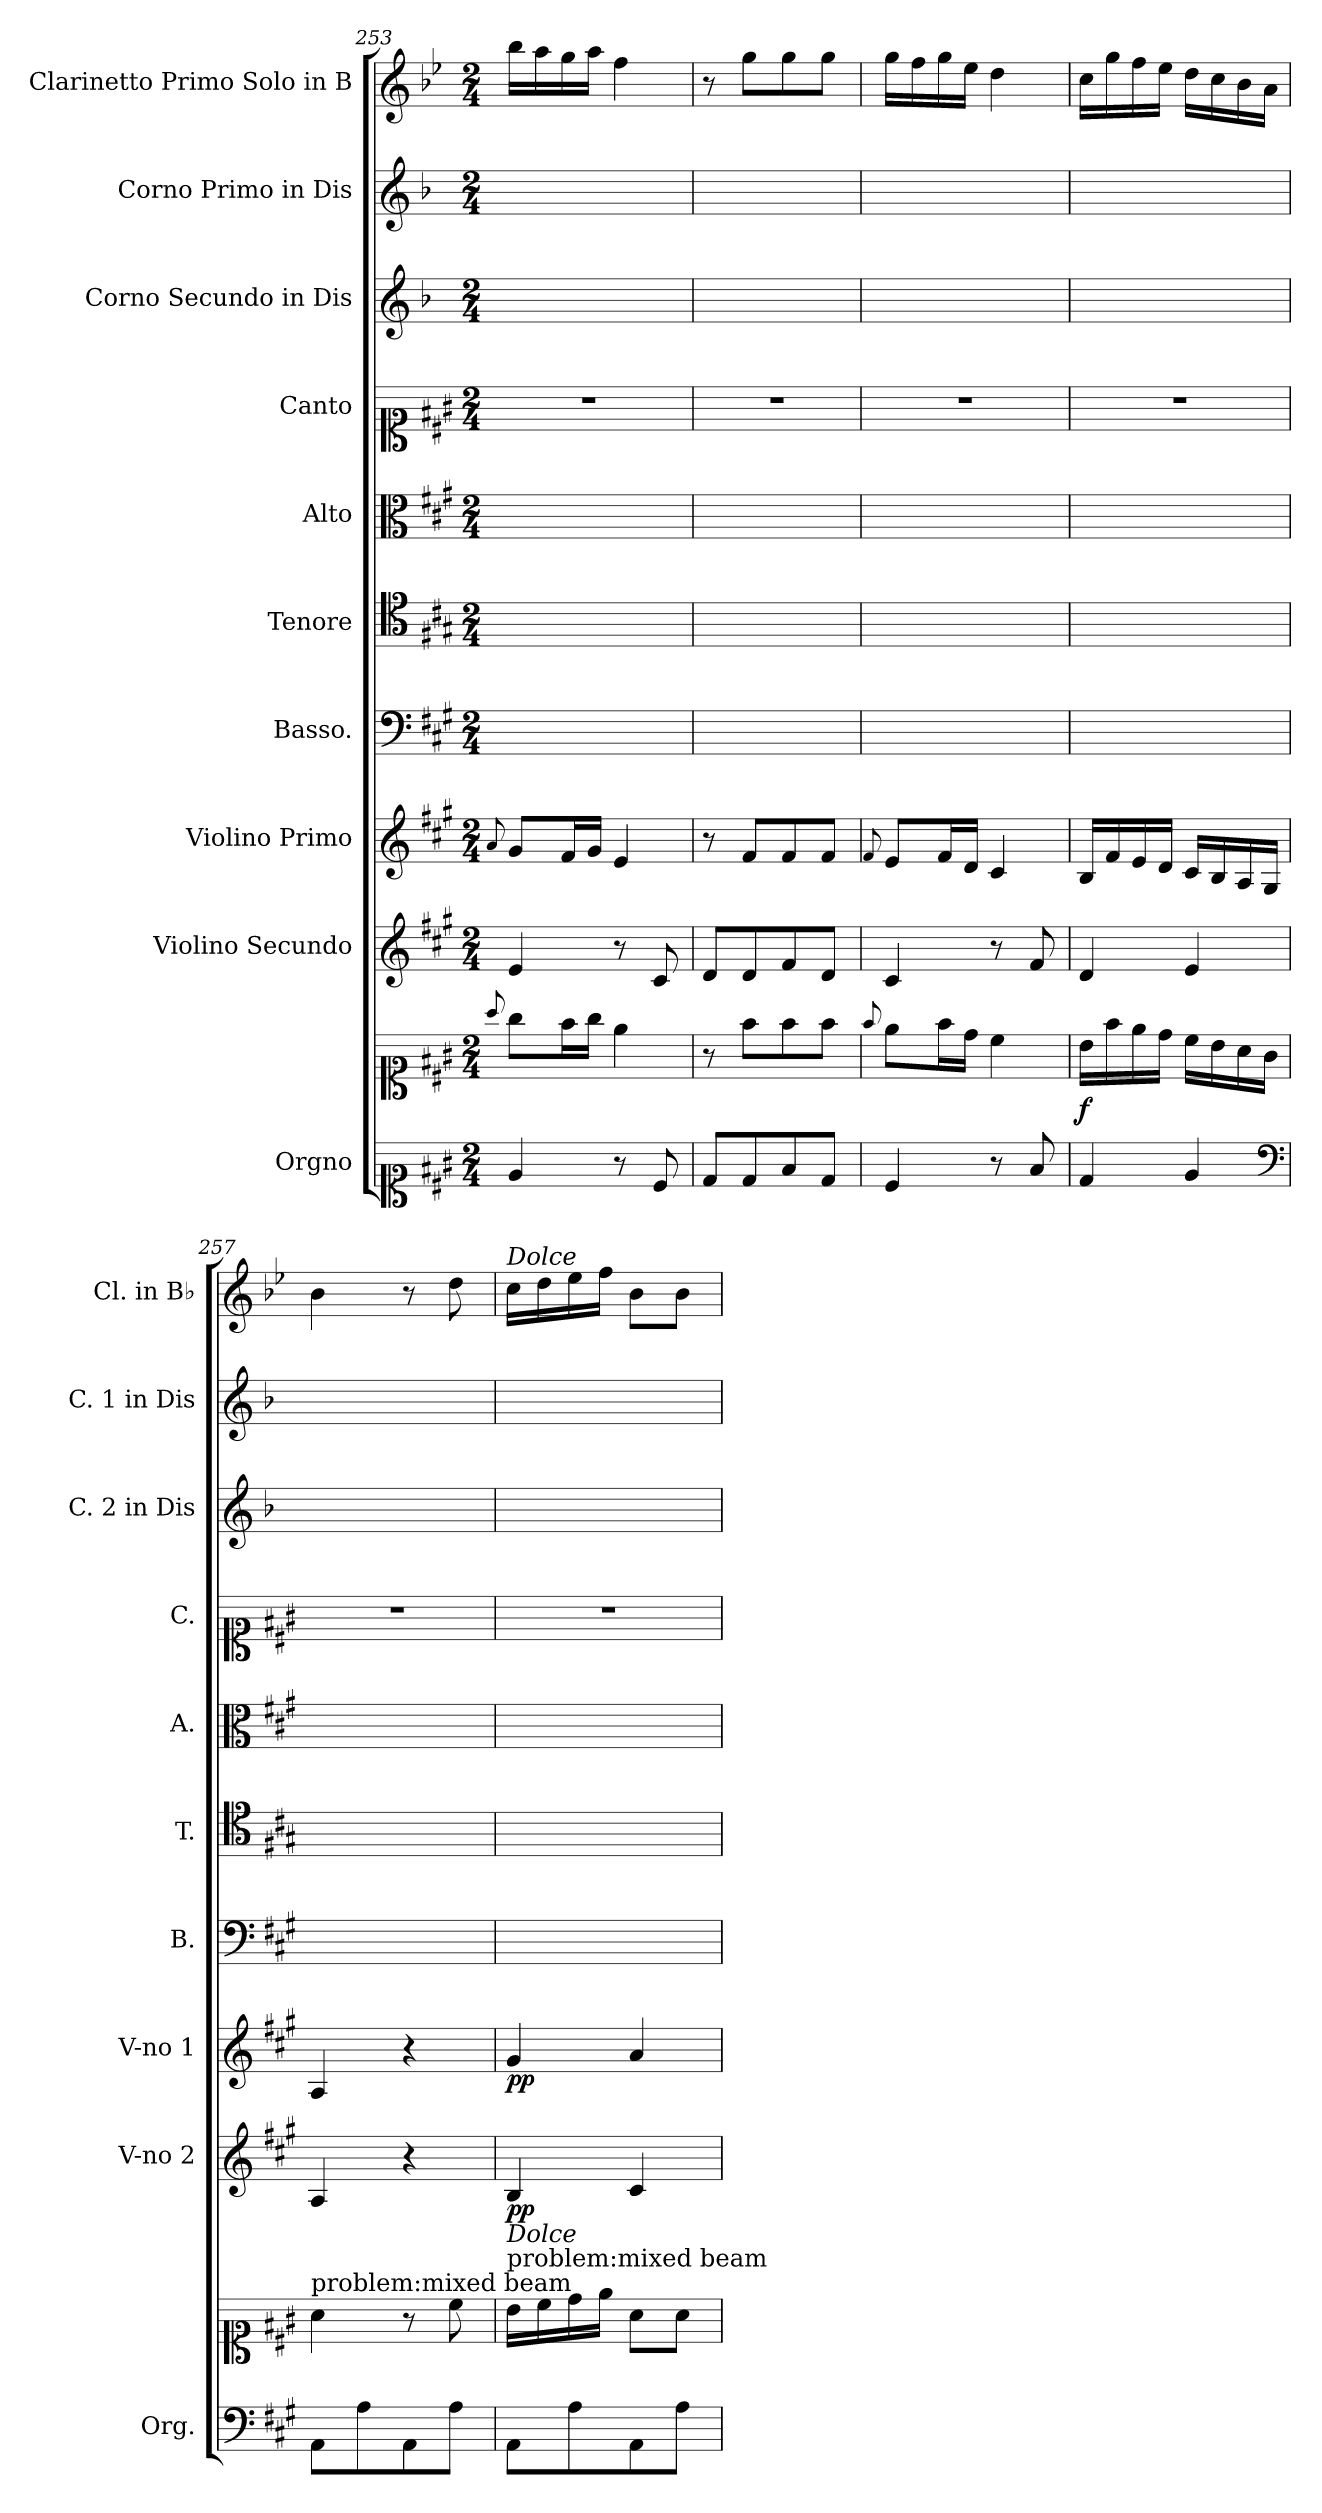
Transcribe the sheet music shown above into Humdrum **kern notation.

**kern	**kern	**dynam	**kern	**dynam	**kern	**dynam	**kern	**kern	**kern	**kern	**kern	**kern	**kern
*part10	*part10	*part10	*part9	*part9	*part8	*part8	*part7	*part6	*part5	*part4	*part3	*part2	*part1
*staff11	*staff10	*staff10/11	*staff9	*staff9	*staff8	*staff8	*staff7	*staff6	*staff5	*staff4	*staff3	*staff2	*staff1
*I"Orgno	*	*	*I"Violino Secundo	*	*I"Violino Primo	*	*I"Basso.	*I"Tenore	*I"Alto	*I"Canto	*I"Corno Secundo in Dis	*I"Corno Primo in Dis	*I"Clarinetto Primo Solo in B
*I'Org.	*	*	*I'V-no 2	*	*I'V-no 1	*	*I'B.	*I'T.	*I'A.	*I'C.	*I'C. 2 in Dis	*I'C. 1 in Dis	*I'Cl. in B♭
*clefC1	*clefC1	*	*clefG2	*	*clefG2	*	*clefF4	*clefC4	*clefC3	*clefC1	*clefG2	*clefG2	*clefG2
*	*	*	*	*	*	*	*	*	*	*	*ITrd5c8	*ITrd5c8	*ITrd1c1
*k[f#c#g#]	*k[f#c#g#]	*	*k[f#c#g#]	*	*k[f#c#g#]	*	*k[f#c#g#]	*k[f#c#g#]	*k[f#c#g#]	*k[f#c#g#]	*k[f#c#g#]	*k[f#c#g#]	*k[f#c#g#]
*M2/4	*M2/4	*	*M2/4	*	*M2/4	*	*M2/4	*M2/4	*M2/4	*M2/4	*M2/4	*M2/4	*M2/4
=253	=253	=253	=253	=253	=253	=253	=253	=253	=253	=253	=253	=253	=253
.	8qqaa/	.	.	.	8qqa/	.	.	.	.	.	.	.	.
4e	8gg#L	.	4e	.	8g#L	.	2ryy	2ryy	2ryy	2r	2ryy	2ryy	16aaLL
.	.	.	.	.	.	.	.	.	.	.	.	.	16gg#
.	16ff#L	.	.	.	16f#L	.	.	.	.	.	.	.	16ff#
.	16gg#JJ	.	.	.	16g#JJ	.	.	.	.	.	.	.	16gg#JJ
8r	4ee	.	8r	.	4e	.	.	.	.	.	.	.	4ee
8c#	.	.	8c#	.	.	.	.	.	.	.	.	.	.
=254	=254	=254	=254	=254	=254	=254	=254	=254	=254	=254	=254	=254	=254
8dL	8r	.	8dL	.	8r	.	2ryy	2ryy	2ryy	2r	2ryy	2ryy	8r
8d	8ff#L	.	8d	.	8f#L	.	.	.	.	.	.	.	8ff#L
8f#	8ff#	.	8f#	.	8f#	.	.	.	.	.	.	.	8ff#
8dJ	8ff#J	.	8dJ	.	8f#J	.	.	.	.	.	.	.	8ff#J
=255	=255	=255	=255	=255	=255	=255	=255	=255	=255	=255	=255	=255	=255
.	8qqff#/	.	.	.	8qqf#/	.	.	.	.	.	.	.	.
4c#	8eeL	.	4c#	.	8eL	.	2ryy	2ryy	2ryy	2r	2ryy	2ryy	16ff#LL
.	.	.	.	.	.	.	.	.	.	.	.	.	16ee
.	16ff#L	.	.	.	16f#L	.	.	.	.	.	.	.	16ff#
.	16ddJJ	.	.	.	16dJJ	.	.	.	.	.	.	.	16ddJJ
8r	4cc#	.	8r	.	4c#	.	.	.	.	.	.	.	4cc#
8f#	.	.	8f#	.	.	.	.	.	.	.	.	.	.
=256	=256	=256	=256	=256	=256	=256	=256	=256	=256	=256	=256	=256	=256
4d	16bLL	f	4d	.	16BLL	.	2ryy	2ryy	2ryy	2r	2ryy	2ryy	16bLL
.	16ff#	.	.	.	16f#	.	.	.	.	.	.	.	16ff#
.	16ee	.	.	.	16e	.	.	.	.	.	.	.	16ee
.	16ddJJ	.	.	.	16dJJ	.	.	.	.	.	.	.	16ddJJ
4e	16cc#LL	.	4e	.	16c#LL	.	.	.	.	.	.	.	16cc#LL
.	16b	.	.	.	16B	.	.	.	.	.	.	.	16b
.	16a	.	.	.	16A	.	.	.	.	.	.	.	16a
.	16g#JJ	.	.	.	16G#JJ	.	.	.	.	.	.	.	16g#JJ
*clefF4	*	*	*	*	*	*	*	*	*	*	*	*	*
=257	=257	=257	=257	=257	=257	=257	=257	=257	=257	=257	=257	=257	=257
!	!LO:TX:a:t=problem&colon;mixed beam	!	!	!	!	!	!	!	!	!	!	!	!
8AAL	4a	.	4A	.	4A	.	2ryy	2ryy	2ryy	2r	2ryy	2ryy	4a
8A	.	.	.	.	.	.	.	.	.	.	.	.	.
8AA	8r	.	4r	.	4r	.	.	.	.	.	.	.	8r
8AJ	8cc#	.	.	.	.	.	.	.	.	.	.	.	8cc#
=258	=258	=258	=258	=258	=258	=258	=258	=258	=258	=258	=258	=258	=258
!	!	!	!	!	!	!	!	!	!	!	!	!	!LO:TX:a:i:t=Dolce
!	!LO:TX:a:t=problem&colon;mixed beam	!	!	!	!	!	!	!	!	!	!	!	!
!	!LO:TX:a:i:t=Dolce	!	!	!	!	!	!	!	!	!	!	!	!
8AAL	16bLL	.	4B	pp	4g#	pp	2ryy	2ryy	2ryy	2r	2ryy	2ryy	16bLL
.	16cc#	.	.	.	.	.	.	.	.	.	.	.	16cc#
8A	16dd	.	.	.	.	.	.	.	.	.	.	.	16dd
.	16eeJJ	.	.	.	.	.	.	.	.	.	.	.	16eeJJ
8AA	8aL	.	4c#	.	4a	.	.	.	.	.	.	.	8aL
8AJ	8aJ	.	.	.	.	.	.	.	.	.	.	.	8aJ
=	=	=	=	=	=	=	=	=	=	=	=	=	=
*-	*-	*-	*-	*-	*-	*-	*-	*-	*-	*-	*-	*-	*-
